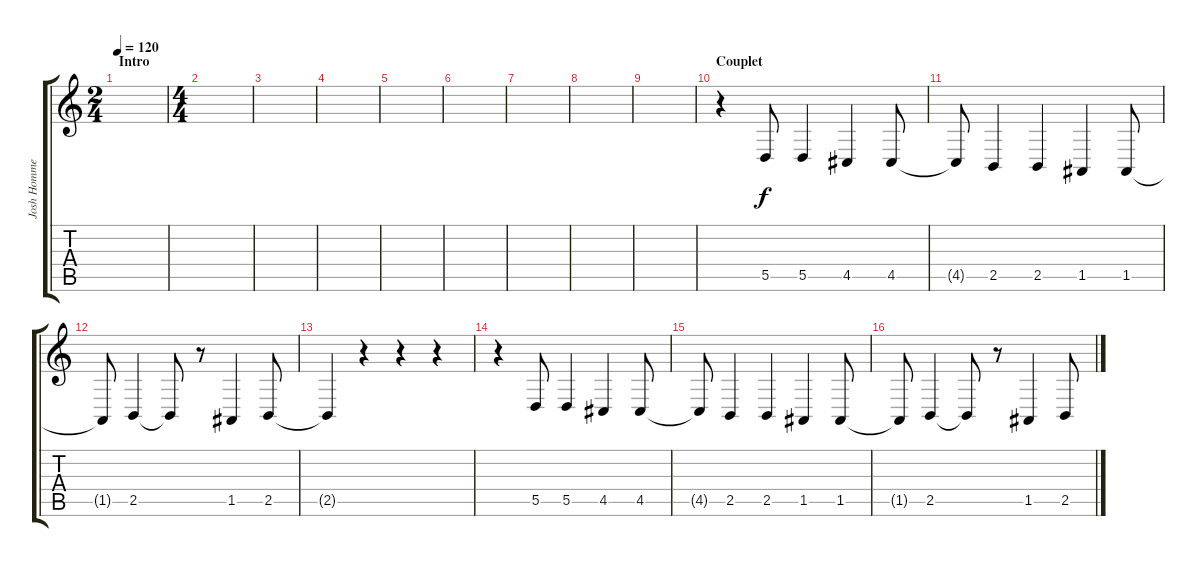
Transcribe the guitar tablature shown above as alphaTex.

\track ("Josh Homme Voice" "Josh Homme") {instrument tuba}
\staff {score tabs}
\tuning (E4 B3 G3 D3 A2 E2) {hide}
\ts (2 4)
\section ("" "Intro")
\tempo 120
\clef g2
\ks c
|
\ts (4 4)
|
|
|
|
|
|
|
|
\section ("" "Couplet")
r.4 5.5.8 5.5.4 4.5.4 4.5.8 |
4.5{t}.8 2.5.4 2.5.4 1.5.4 1.5.8 |
1.5{t}.8 2.5.4 2.5{t}.8 r.8 1.5.4 2.5.8 |
2.5{t}.4 r.4 r.4 r.4 |
r.4 5.5.8 5.5.4 4.5.4 4.5.8 |
4.5{t}.8 2.5.4 2.5.4 1.5.4 1.5.8 |
1.5{t}.8 2.5.4 2.5{t}.8 r.8 1.5.4 2.5.8
